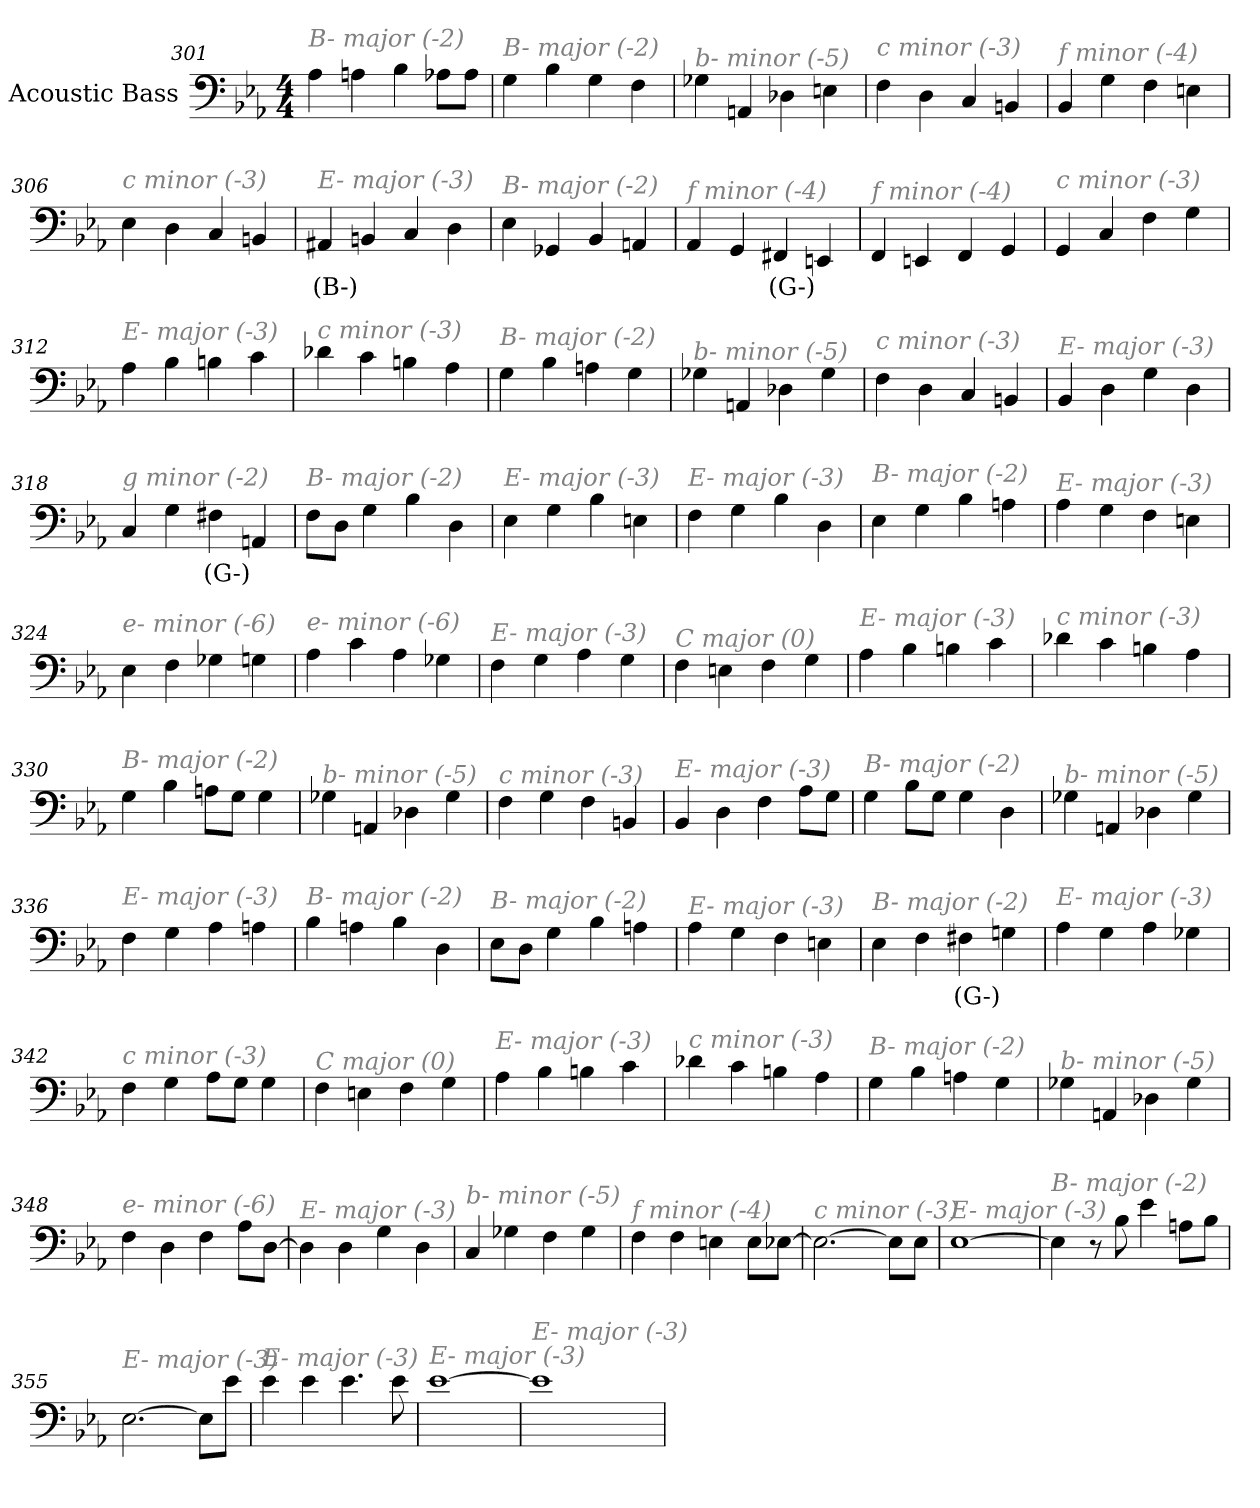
**kern	**text
*part1	*part1
*staff1	*staff1
*I"Acoustic Bass	*
*clefF4	*
*ITrd7c12	*
*k[b-e-a-]	*
*E-:	*
*M4/4	*
=301	=301
!LO:TX:i:color=#808080:t=B- major (-2)	!
4AA-	.
4AAn	.
4BB-	.
8AA-XL	.
8AA-J	.
=302	=302
!LO:TX:i:color=#808080:t=B- major (-2)	!
4GG	.
4BB-	.
4GG	.
4FF	.
=303	=303
!LO:TX:i:color=#808080:t=b- minor (-5)	!
4GG-X	.
4AAAn	.
4DD-X	.
4EEn	.
=304	=304
!LO:TX:i:color=#808080:t=c minor (-3)	!
4FF	.
4DD	.
4CC	.
4BBBn	.
=305	=305
!LO:TX:i:color=#808080:t=f minor (-4)	!
4BBB-	.
4GG	.
4FF	.
4EEn	.
=306	=306
!LO:TX:i:color=#808080:t=c minor (-3)	!
4EE-	.
4DD	.
4CC	.
4BBBn	.
=307	=307
!LO:TX:i:color=#808080:t=E- major (-3)	!
4AAA#Xi	(B-)
4BBBn	.
4CC	.
4DD	.
=308	=308
!LO:TX:i:color=#808080:t=B- major (-2)	!
4EE-	.
4GGG-X	.
4BBB-	.
4AAAn	.
=309	=309
!LO:TX:i:color=#808080:t=f minor (-4)	!
4AAA-	.
4GGG	.
4FFF#Xi	(G-)
4EEEn	.
=310	=310
!LO:TX:i:color=#808080:t=f minor (-4)	!
4FFF	.
4EEEn	.
4FFF	.
4GGG	.
=311	=311
!LO:TX:i:color=#808080:t=c minor (-3)	!
4GGG	.
4CC	.
4FF	.
4GG	.
=312	=312
!LO:TX:i:color=#808080:t=E- major (-3)	!
4AA-	.
4BB-	.
4BBn	.
4C	.
=313	=313
!LO:TX:i:color=#808080:t=c minor (-3)	!
4D-X	.
4C	.
4BBn	.
4AA-	.
=314	=314
!LO:TX:i:color=#808080:t=B- major (-2)	!
4GG	.
4BB-	.
4AAn	.
4GG	.
=315	=315
!LO:TX:i:color=#808080:t=b- minor (-5)	!
4GG-X	.
4AAAn	.
4DD-X	.
4GG-	.
=316	=316
!LO:TX:i:color=#808080:t=c minor (-3)	!
4FF	.
4DD	.
4CC	.
4BBBn	.
=317	=317
!LO:TX:i:color=#808080:t=E- major (-3)	!
4BBB-	.
4DD	.
4GG	.
4DD	.
=318	=318
!LO:TX:i:color=#808080:t=g minor (-2)	!
4CC	.
4GG	.
4FF#Xj	(G-)
4AAAn	.
=319	=319
!LO:TX:i:color=#808080:t=B- major (-2)	!
8FFL	.
8DDJ	.
4GG	.
4BB-	.
4DD	.
=320	=320
!LO:TX:i:color=#808080:t=E- major (-3)	!
4EE-	.
4GG	.
4BB-	.
4EEn	.
=321	=321
!LO:TX:i:color=#808080:t=E- major (-3)	!
4FF	.
4GG	.
4BB-	.
4DD	.
=322	=322
!LO:TX:i:color=#808080:t=B- major (-2)	!
4EE-	.
4GG	.
4BB-	.
4AAn	.
=323	=323
!LO:TX:i:color=#808080:t=E- major (-3)	!
4AA-	.
4GG	.
4FF	.
4EEn	.
=324	=324
!LO:TX:i:color=#808080:t=e- minor (-6)	!
4EE-	.
4FF	.
4GG-X	.
4GGn	.
=325	=325
!LO:TX:i:color=#808080:t=e- minor (-6)	!
4AA-	.
4C	.
4AA-	.
4GG-X	.
=326	=326
!LO:TX:i:color=#808080:t=E- major (-3)	!
4FF	.
4GG	.
4AA-	.
4GG	.
=327	=327
!LO:TX:i:color=#808080:t=C major (0)	!
4FF	.
4EEn	.
4FF	.
4GG	.
=328	=328
!LO:TX:i:color=#808080:t=E- major (-3)	!
4AA-	.
4BB-	.
4BBn	.
4C	.
=329	=329
!LO:TX:i:color=#808080:t=c minor (-3)	!
4D-X	.
4C	.
4BBn	.
4AA-	.
=330	=330
!LO:TX:i:color=#808080:t=B- major (-2)	!
4GG	.
4BB-	.
8AAnL	.
8GGJ	.
4GG	.
=331	=331
!LO:TX:i:color=#808080:t=b- minor (-5)	!
4GG-X	.
4AAAn	.
4DD-X	.
4GG-	.
=332	=332
!LO:TX:i:color=#808080:t=c minor (-3)	!
4FF	.
4GG	.
4FF	.
4BBBn	.
=333	=333
!LO:TX:i:color=#808080:t=E- major (-3)	!
4BBB-	.
4DD	.
4FF	.
8AA-L	.
8GGJ	.
=334	=334
!LO:TX:i:color=#808080:t=B- major (-2)	!
4GG	.
8BB-L	.
8GGJ	.
4GG	.
4DD	.
=335	=335
!LO:TX:i:color=#808080:t=b- minor (-5)	!
4GG-X	.
4AAAn	.
4DD-X	.
4GG-	.
=336	=336
!LO:TX:i:color=#808080:t=E- major (-3)	!
4FF	.
4GG	.
4AA-	.
4AAn	.
=337	=337
!LO:TX:i:color=#808080:t=B- major (-2)	!
4BB-	.
4AAn	.
4BB-	.
4DD	.
=338	=338
!LO:TX:i:color=#808080:t=B- major (-2)	!
8EE-L	.
8DDJ	.
4GG	.
4BB-	.
4AAn	.
=339	=339
!LO:TX:i:color=#808080:t=E- major (-3)	!
4AA-	.
4GG	.
4FF	.
4EEn	.
=340	=340
!LO:TX:i:color=#808080:t=B- major (-2)	!
4EE-	.
4FF	.
4FF#Xj	(G-)
4GGn	.
=341	=341
!LO:TX:i:color=#808080:t=E- major (-3)	!
4AA-	.
4GG	.
4AA-	.
4GG-X	.
=342	=342
!LO:TX:i:color=#808080:t=c minor (-3)	!
4FF	.
4GG	.
8AA-L	.
8GGJ	.
4GG	.
=343	=343
!LO:TX:i:color=#808080:t=C major (0)	!
4FF	.
4EEn	.
4FF	.
4GG	.
=344	=344
!LO:TX:i:color=#808080:t=E- major (-3)	!
4AA-	.
4BB-	.
4BBn	.
4C	.
=345	=345
!LO:TX:i:color=#808080:t=c minor (-3)	!
4D-X	.
4C	.
4BBn	.
4AA-	.
=346	=346
!LO:TX:i:color=#808080:t=B- major (-2)	!
4GG	.
4BB-	.
4AAn	.
4GG	.
=347	=347
!LO:TX:i:color=#808080:t=b- minor (-5)	!
4GG-X	.
4AAAn	.
4DD-X	.
4GG-	.
=348	=348
!LO:TX:i:color=#808080:t=e- minor (-6)	!
4FF	.
4DD	.
4FF	.
8AA-L	.
[8DDJ	.
=349	=349
!LO:TX:i:color=#808080:t=E- major (-3)	!
4DD]	.
4DD	.
4GG	.
4DD	.
=350	=350
!LO:TX:i:color=#808080:t=b- minor (-5)	!
4CC	.
4GG-X	.
4FF	.
4GG-	.
=351	=351
!LO:TX:i:color=#808080:t=f minor (-4)	!
4FF	.
4FF	.
4EEn	.
8EEL	.
[8EE-XJ	.
=352	=352
!LO:TX:i:color=#808080:t=c minor (-3)	!
2.EE-_	.
8EE-L]	.
8EE-J	.
=353	=353
!LO:TX:i:color=#808080:t=E- major (-3)	!
[1EE-	.
=354	=354
!LO:TX:i:color=#808080:t=B- major (-2)	!
4EE-]	.
8r	.
8BB-	.
4E-	.
8AAnL	.
8BB-J	.
=355	=355
!LO:TX:i:color=#808080:t=E- major (-3)	!
[2.EE-	.
8EE-L]	.
8E-J	.
=356	=356
!LO:TX:i:color=#808080:t=E- major (-3)	!
4E-	.
4E-	.
4.E-	.
8E-	.
=357	=357
!LO:TX:i:color=#808080:t=E- major (-3)	!
[1E-	.
=358	=358
!LO:TX:i:color=#808080:t=E- major (-3)	!
1E-]	.
=	=
*-	*-
